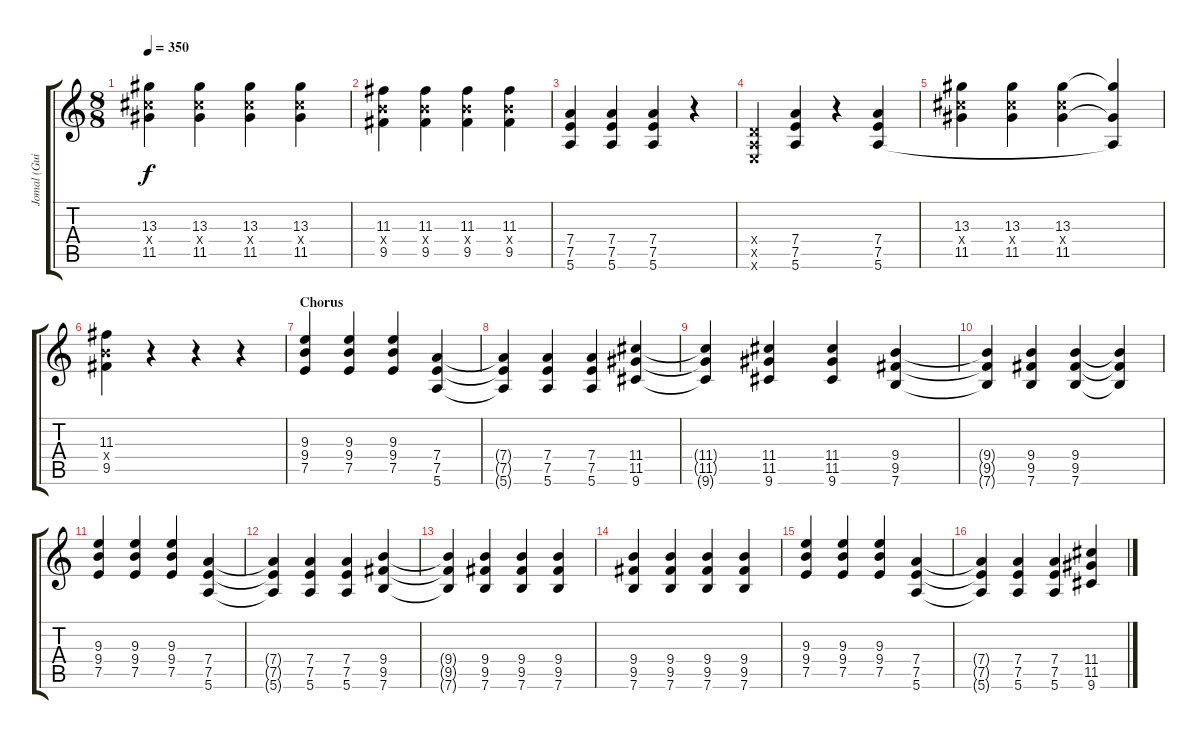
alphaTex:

\track ("Jomal (Guitar 1)" "Jomal (Gui") {instrument electricguitarjazz}
\staff {score tabs}
\tuning (E4 B3 G3 D3 A2 E2) {hide}
\ts (8 8)
\tempo 350
\clef g2
\ks c
(13.3 11.4{x} 11.5).4{dy f} (13.3 11.4{x} 11.5).4 (13.3 11.4{x} 11.5).4 (13.3 11.4{x} 11.5).4 |
(11.3 9.4{x} 9.5).4 (11.3 9.4{x} 9.5).4 (11.3 9.4{x} 9.5).4 (11.3 9.4{x} 9.5).4 |
(7.4 7.5 5.6).4 (7.4 7.5 5.6).4 (7.4 7.5 5.6).4 r.4 |
(0.4{x} 0.5{x} 0.6{x}).4 (7.4 7.5 5.6).4 r.4 (7.4 7.5 5.6).4 |
(13.3 11.4{x} 11.5).4 (13.3 11.4{x} 11.5).4 (13.3 11.4{x} 11.5).4 (13.3{t} 11.5{t} 5.6{t}).4 |
(11.3 9.4{x} 9.5).4 r.4 r.4 r.4 |
\section ("" "Chorus")
(9.3 9.4 7.5).4 (9.3 9.4 7.5).4 (9.3 9.4 7.5).4 (7.4 7.5 5.6).4 |
(7.4{t} 7.5{t} 5.6{t}).4 (7.4 7.5 5.6).4 (7.4 7.5 5.6).4 (11.4 11.5 9.6).4 |
(11.4{t} 11.5{t} 9.6{t}).4 (11.4 11.5 9.6).4 (11.4 11.5 9.6).4 (9.4 9.5 7.6).4 |
(9.4{t} 9.5{t} 7.6{t}).4 (9.4 9.5 7.6).4 (9.4 9.5 7.6).4 (9.4{t} 9.5{t} 7.6{t}).4 |
(9.3 9.4 7.5).4 (9.3 9.4 7.5).4 (9.3 9.4 7.5).4 (7.4 7.5 5.6).4 |
(7.4{t} 7.5{t} 5.6{t}).4 (7.4 7.5 5.6).4 (7.4 7.5 5.6).4 (9.4 9.5 7.6).4 |
(9.4{t} 9.5{t} 7.6{t}).4 (9.4 9.5 7.6).4 (9.4 9.5 7.6).4 (9.4 9.5 7.6).4 |
(9.4 9.5 7.6).4 (9.4 9.5 7.6).4 (9.4 9.5 7.6).4 (9.4 9.5 7.6).4 |
(9.3 9.4 7.5).4 (9.3 9.4 7.5).4 (9.3 9.4 7.5).4 (7.4 7.5 5.6).4 |
(7.4{t} 7.5{t} 5.6{t}).4 (7.4 7.5 5.6).4 (7.4 7.5 5.6).4 (11.4 11.5 9.6).4
